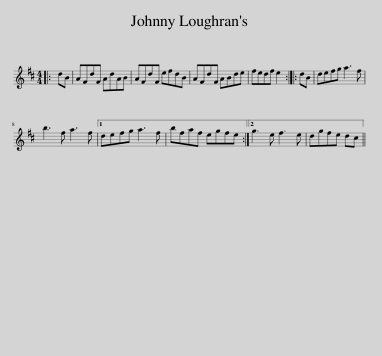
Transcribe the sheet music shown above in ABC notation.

X:1
L:1/8
M:4/4
I:linebreak $
K:D
V:1 treble
V:1
|: dB | AFdF AdAB | AFdF efdB | AFdF ABde | fedf e2 :: %5
 dB | defg a3 f |$ b3 f a3 f |1 defg a3 f | bfaf egfe :|2 %10
 g3 e f3 e | dgfe dc || %12
